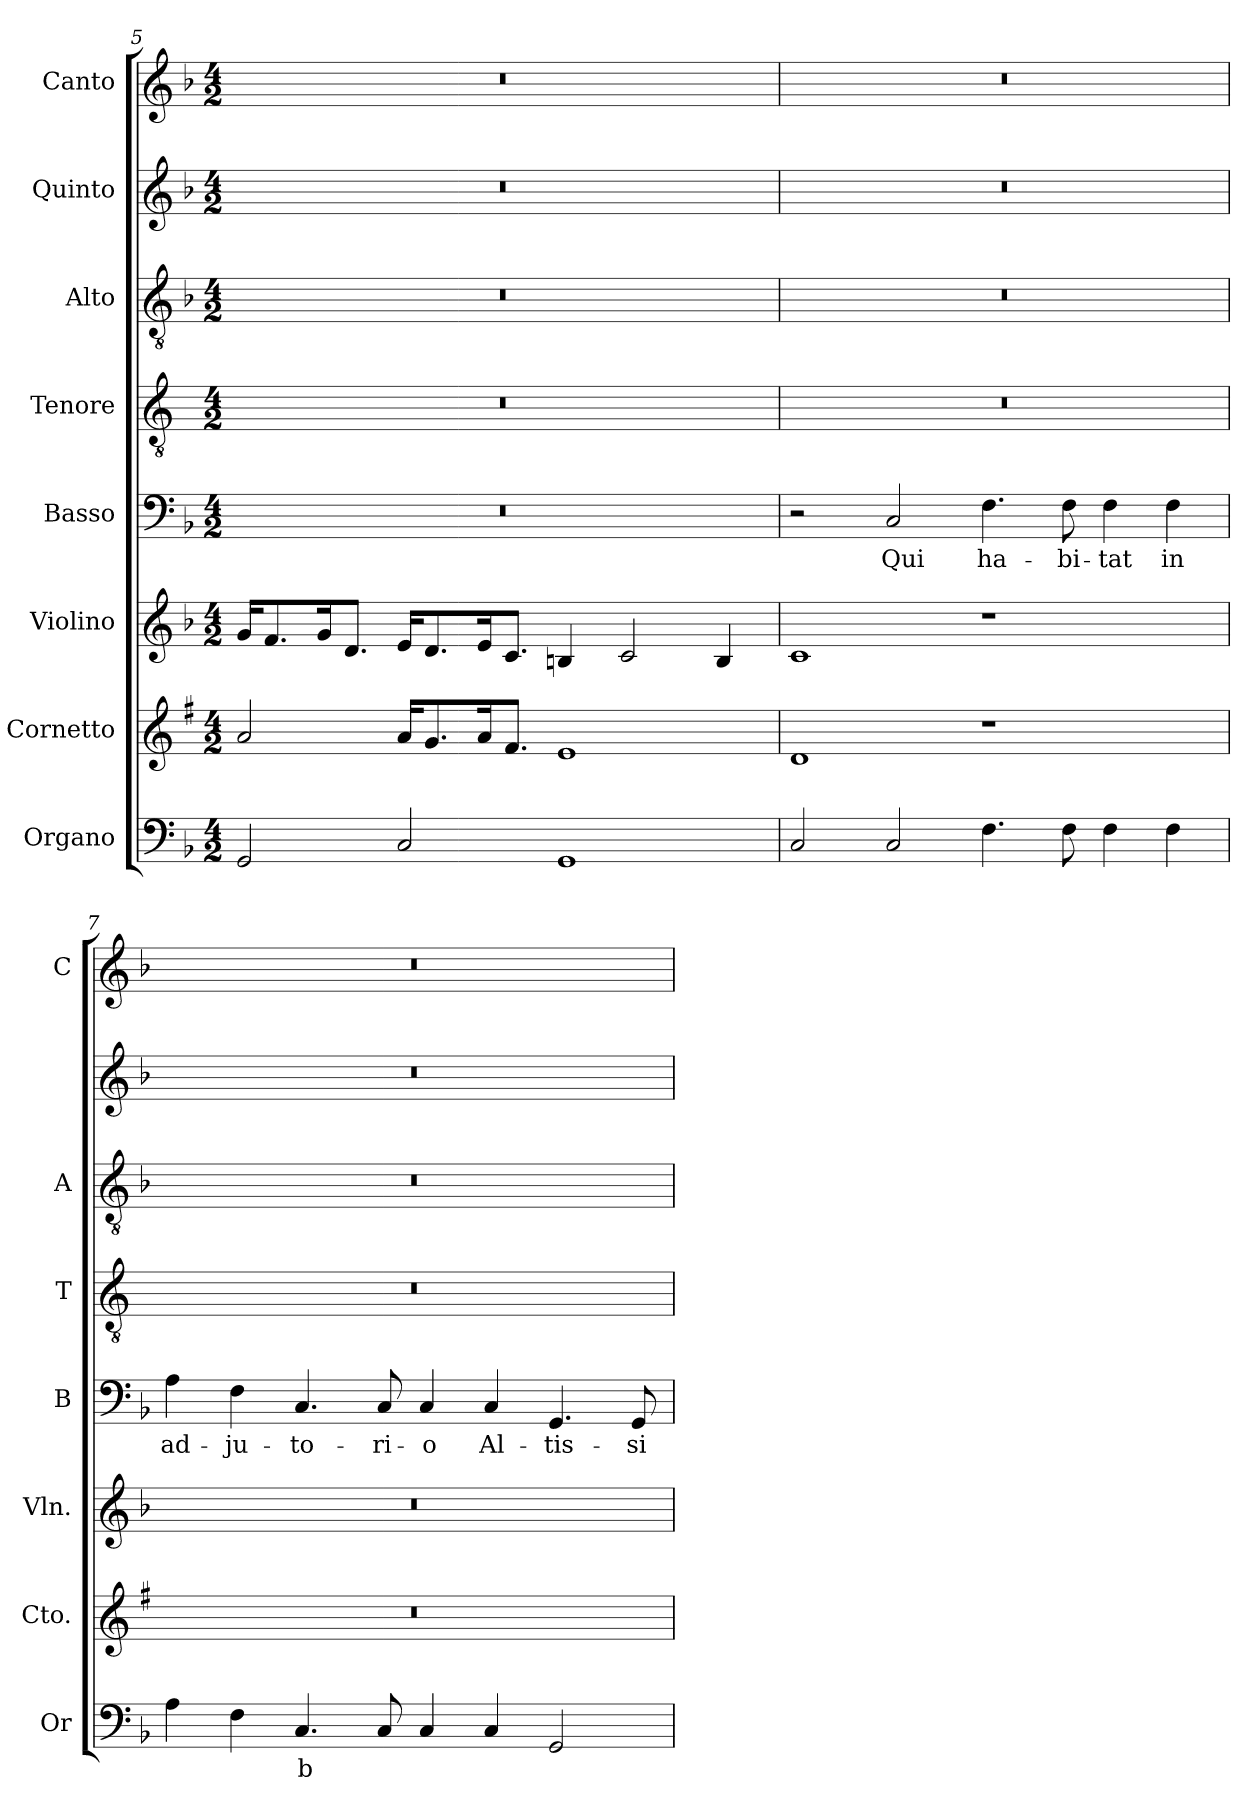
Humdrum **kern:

**kern	**text	**kern	**kern	**kern	**text	**kern	**kern	**kern	**kern
*part8	*part8	*part7	*part6	*part5	*part5	*part4	*part3	*part2	*part1
*staff8	*staff8	*staff7	*staff6	*staff5	*staff5	*staff4	*staff3	*staff2	*staff1
*I"Organo	*	*I"Cornetto	*I"Violino	*I"Basso	*	*I"Tenore	*I"Alto	*I"Quinto	*I"Canto
*I'Or	*	*I'Cto.	*I'Vln.	*I'B	*	*I'T	*I'A	*	*I'C
*clefF4	*	*clefG2	*clefG2	*clefF4	*	*clefGv2	*clefGv2	*clefG2	*clefG2
*	*	*ITrd1c2	*	*	*	*ITrd4c7	*	*	*
*k[b-]	*	*k[b-]	*k[b-]	*k[b-]	*	*k[b-]	*k[b-]	*k[b-]	*k[b-]
*F:	*	*F:	*F:	*F:	*	*F:	*F:	*F:	*F:
*M4/2	*	*M4/2	*M4/2	*M4/2	*	*M4/2	*M4/2	*M4/2	*M4/2
=5	=5	=5	=5	=5	=5	=5	=5	=5	=5
2GG/	.	2g/	16g/KL	0r	.	0r	0r	0r	0r
.	.	.	8.f/	.	.	.	.	.	.
.	.	.	16g/k	.	.	.	.	.	.
.	.	.	8.d/J	.	.	.	.	.	.
2C/	.	16g/KL	16e/KL	.	.	.	.	.	.
.	.	8.f/	8.d/	.	.	.	.	.	.
.	.	16g/k	16e/k	.	.	.	.	.	.
.	.	8.e/J	8.c/J	.	.	.	.	.	.
1GG	.	1d	4Bn/	.	.	.	.	.	.
.	.	.	2c/	.	.	.	.	.	.
.	.	.	4B/	.	.	.	.	.	.
!!LO:PB:g=z
=6	=6	=6	=6	=6	=6	=6	=6	=6	=6
2C/	.	1c	1c	2r	.	0r	0r	0r	0r
!	!	!	!	!	!LO:LY:b	!	!	!	!
2C/	.	.	.	2C/	Qui	.	.	.	.
!	!	!	!	!	!LO:LY:b	!	!	!	!
4.F\	.	1r	1r	4.F\	ha-	.	.	.	.
!	!	!	!	!	!LO:LY:b	!	!	!	!
8F\	.	.	.	8F\	-bi-	.	.	.	.
!	!	!	!	!	!LO:LY:b	!	!	!	!
4F\	.	.	.	4F\	-tat	.	.	.	.
!	!	!	!	!	!LO:LY:b	!	!	!	!
4F\	.	.	.	4F\	in	.	.	.	.
=7	=7	=7	=7	=7	=7	=7	=7	=7	=7
!	!	!	!	!	!LO:LY:b	!	!	!	!
4A\	.	0r	0r	4A\	ad-	0r	0r	0r	0r
!	!	!	!	!	!LO:LY:b	!	!	!	!
4F\	.	.	.	4F\	-ju-	.	.	.	.
!	!LO:LY:b	!	!	!	!LO:LY:b	!	!	!	!
4.C/	b	.	.	4.C/	-to-	.	.	.	.
!	!	!	!	!	!LO:LY:b	!	!	!	!
8C/	.	.	.	8C/	-ri-	.	.	.	.
!	!	!	!	!	!LO:LY:b	!	!	!	!
4C/	.	.	.	4C/	-o	.	.	.	.
!	!	!	!	!	!LO:LY:b	!	!	!	!
4C/	.	.	.	4C/	Al-	.	.	.	.
!	!	!	!	!	!LO:LY:b	!	!	!	!
2GG/	.	.	.	4.GG/	-tis-	.	.	.	.
!	!	!	!	!	!LO:LY:b	!	!	!	!
.	.	.	.	8GG/	-si-	.	.	.	.
=	=	=	=	=	=	=	=	=	=
*-	*-	*-	*-	*-	*-	*-	*-	*-	*-
